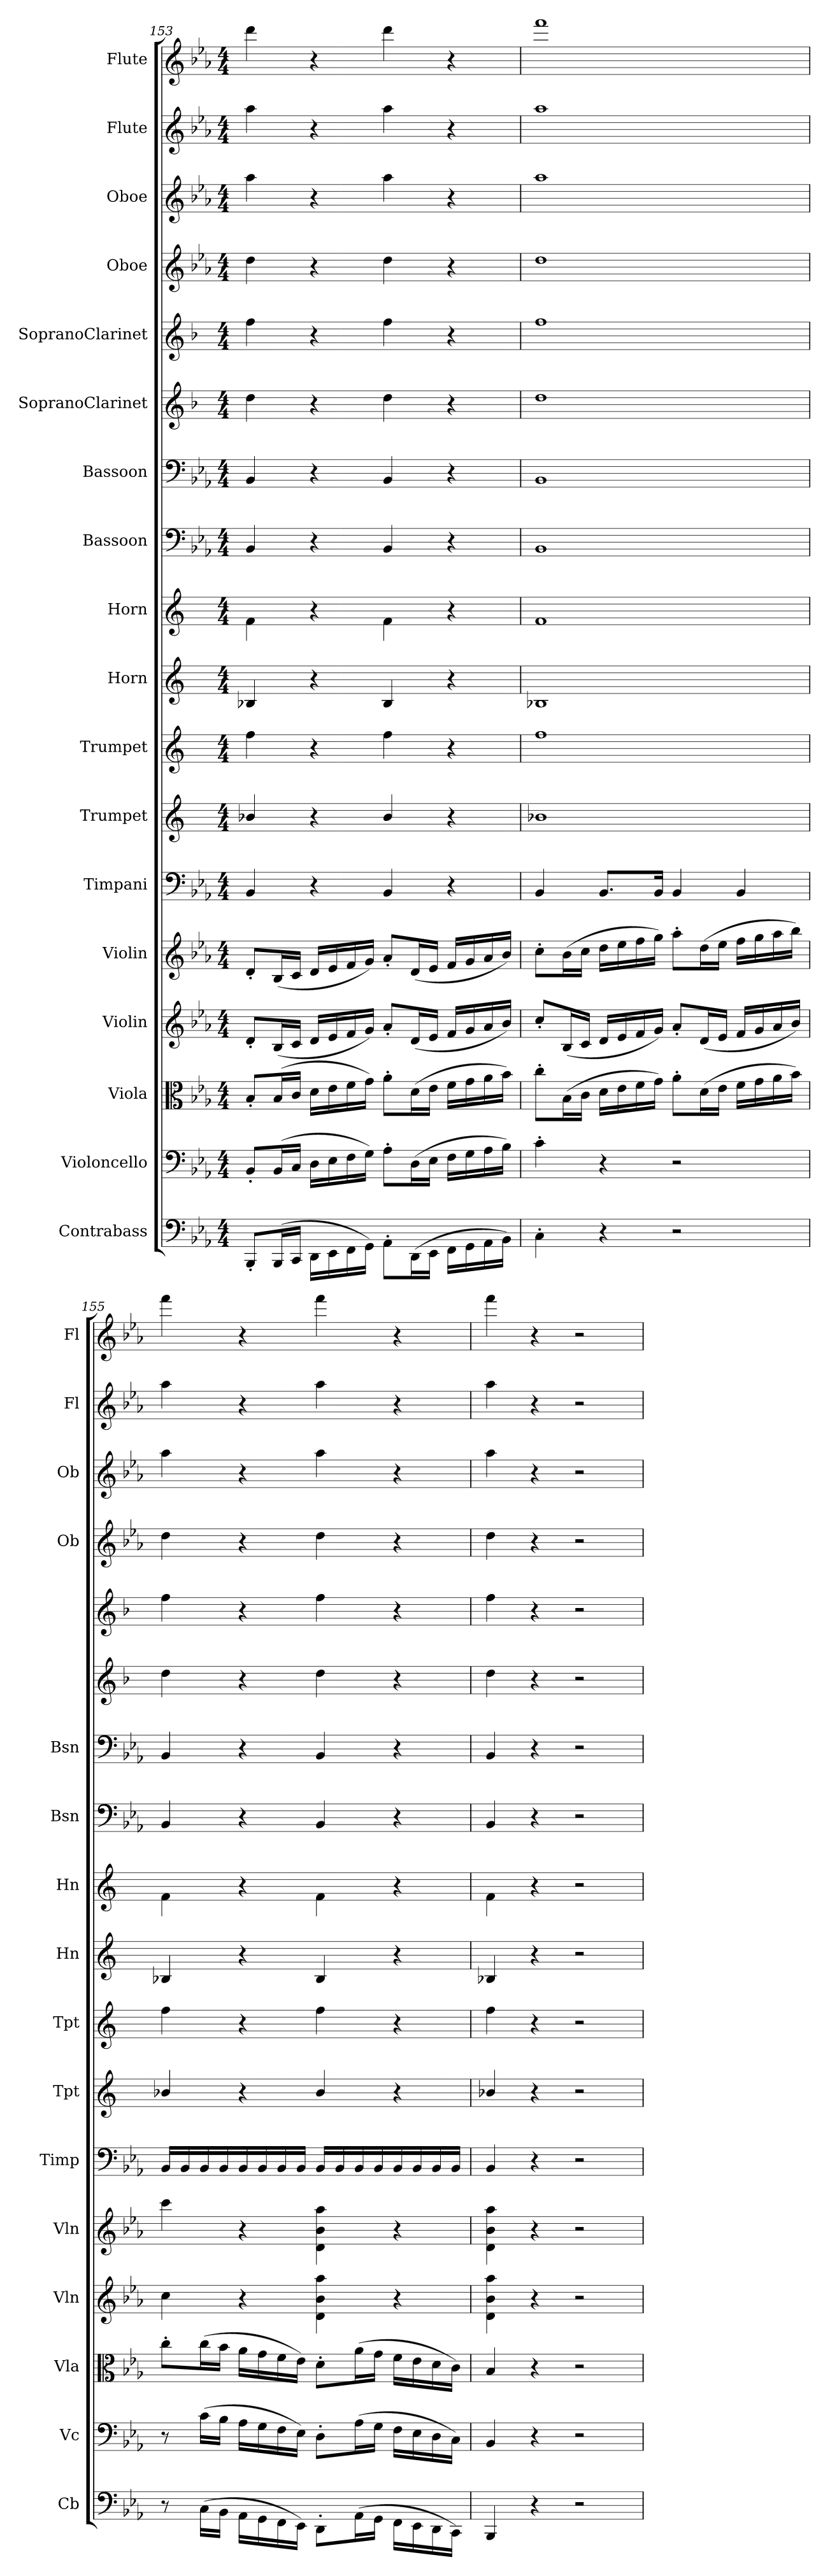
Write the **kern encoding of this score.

**kern	**kern	**kern	**kern	**kern	**kern	**kern	**kern	**kern	**kern	**kern	**kern	**kern	**kern	**kern	**kern	**kern	**kern
*part18	*part17	*part16	*part15	*part14	*part13	*part12	*part11	*part10	*part9	*part8	*part7	*part6	*part5	*part4	*part3	*part2	*part1
*staff18	*staff17	*staff16	*staff15	*staff14	*staff13	*staff12	*staff11	*staff10	*staff9	*staff8	*staff7	*staff6	*staff5	*staff4	*staff3	*staff2	*staff1
*I"Contrabass	*I"Violoncello	*I"Viola	*I"Violin	*I"Violin	*I"Timpani	*I"Trumpet	*I"Trumpet	*I"Horn	*I"Horn	*I"Bassoon	*I"Bassoon	*I"SopranoClarinet	*I"SopranoClarinet	*I"Oboe	*I"Oboe	*I"Flute	*I"Flute
*I'Cb	*I'Vc	*I'Vla	*I'Vln	*I'Vln	*I'Timp	*I'Tpt	*I'Tpt	*I'Hn	*I'Hn	*I'Bsn	*I'Bsn	*	*	*I'Ob	*I'Ob	*I'Fl	*I'Fl
*clefF4	*clefF4	*clefC3	*clefG2	*clefG2	*clefF4	*clefG2	*clefG2	*clefG2	*clefG2	*clefF4	*clefF4	*clefG2	*clefG2	*clefG2	*clefG2	*clefG2	*clefG2
*k[b-e-a-]	*k[b-e-a-]	*k[b-e-a-]	*k[b-e-a-]	*k[b-e-a-]	*k[b-e-a-]	*k[]	*k[]	*k[]	*k[]	*k[b-e-a-]	*k[b-e-a-]	*k[b-]	*k[b-]	*k[b-e-a-]	*k[b-e-a-]	*k[b-e-a-]	*k[b-e-a-]
*M4/4	*M4/4	*M4/4	*M4/4	*M4/4	*M4/4	*M4/4	*M4/4	*M4/4	*M4/4	*M4/4	*M4/4	*M4/4	*M4/4	*M4/4	*M4/4	*M4/4	*M4/4
=153	=153	=153	=153	=153	=153	=153	=153	=153	=153	=153	=153	=153	=153	=153	=153	=153	=153
8BBB-'/L	8BB-'/L	8B-'/L	8d'/L	8d'/L	4BB-/	4b-X/	4ff\	4B-X/	4f\	4BB-/	4BB-/	4dd\	4ff\	4dd\	4aa-\	4aa-\	4ddd\
(16BBB-/L	(16BB-/L	(16B-/L	(16B-/L	(16B-/L	.	.	.	.	.	.	.	.	.	.	.	.	.
16CC/JJ	16C/JJ	16c/JJ	16c/JJ	16c/JJ	.	.	.	.	.	.	.	.	.	.	.	.	.
16DD\LL	16D\LL	16d\LL	16d/LL	16d/LL	4r	4r	4r	4r	4r	4r	4r	4r	4r	4r	4r	4r	4r
16EE-\	16E-\	16e-\	16e-/	16e-/	.	.	.	.	.	.	.	.	.	.	.	.	.
16FF\	16F\	16f\	16f/	16f/	.	.	.	.	.	.	.	.	.	.	.	.	.
16GG\JJ)	16G\JJ)	16g\JJ)	16g/JJ)	16g/JJ)	.	.	.	.	.	.	.	.	.	.	.	.	.
8AA-'\L	8A-'\L	8a-'\L	8a-'/L	8a-'/L	4BB-/	4b-/	4ff\	4B-/	4f\	4BB-/	4BB-/	4dd\	4ff\	4dd\	4aa-\	4aa-\	4ddd\
(16DD\L	(16D\L	(16d\L	(16d/L	(16d/L	.	.	.	.	.	.	.	.	.	.	.	.	.
16EE-\JJ	16E-\JJ	16e-\JJ	16e-/JJ	16e-/JJ	.	.	.	.	.	.	.	.	.	.	.	.	.
16FF\LL	16F\LL	16f\LL	16f/LL	16f/LL	4r	4r	4r	4r	4r	4r	4r	4r	4r	4r	4r	4r	4r
16GG\	16G\	16g\	16g/	16g/	.	.	.	.	.	.	.	.	.	.	.	.	.
16AA-\	16A-\	16a-\	16a-/	16a-/	.	.	.	.	.	.	.	.	.	.	.	.	.
16BB-\JJ)	16B-\JJ)	16b-\JJ)	16b-/JJ)	16b-/JJ)	.	.	.	.	.	.	.	.	.	.	.	.	.
=154	=154	=154	=154	=154	=154	=154	=154	=154	=154	=154	=154	=154	=154	=154	=154	=154	=154
4C'\	4c'\	8cc'\L	8cc'/L	8cc'\L	4BB-/	1b-X/	1ff\	1B-X/	1f\	1BB-/	1BB-/	1dd\	1ff\	1dd\	1aa-\	1aa-\	1fff\
.	.	(16B-\L	(16B-/L	(16b-\L	.	.	.	.	.	.	.	.	.	.	.	.	.
.	.	16c\JJ	16c/JJ	16cc\JJ	.	.	.	.	.	.	.	.	.	.	.	.	.
4r	4r	16d\LL	16d/LL	16dd\LL	8.BB-/L	.	.	.	.	.	.	.	.	.	.	.	.
.	.	16e-\	16e-/	16ee-\	.	.	.	.	.	.	.	.	.	.	.	.	.
.	.	16f\	16f/	16ff\	.	.	.	.	.	.	.	.	.	.	.	.	.
.	.	16g\JJ)	16g/JJ)	16gg\JJ)	16BB-/Jk	.	.	.	.	.	.	.	.	.	.	.	.
2r	2r	8a-'\L	8a-'/L	8aa-'\L	4BB-/	.	.	.	.	.	.	.	.	.	.	.	.
.	.	(16d\L	(16d/L	(16dd\L	.	.	.	.	.	.	.	.	.	.	.	.	.
.	.	16e-\JJ	16e-/JJ	16ee-\JJ	.	.	.	.	.	.	.	.	.	.	.	.	.
.	.	16f\LL	16f/LL	16ff\LL	4BB-/	.	.	.	.	.	.	.	.	.	.	.	.
.	.	16g\	16g/	16gg\	.	.	.	.	.	.	.	.	.	.	.	.	.
.	.	16a-\	16a-/	16aa-\	.	.	.	.	.	.	.	.	.	.	.	.	.
.	.	16b-\JJ)	16b-/JJ)	16bb-\JJ)	.	.	.	.	.	.	.	.	.	.	.	.	.
=155	=155	=155	=155	=155	=155	=155	=155	=155	=155	=155	=155	=155	=155	=155	=155	=155	=155
8r	8r	8cc'\L	4cc\	4ccc\	16BB-/LL	4b-X/	4ff\	4B-X/	4f\	4BB-/	4BB-/	4dd\	4ff\	4dd\	4aa-\	4aa-\	4fff\
.	.	.	.	.	16BB-/	.	.	.	.	.	.	.	.	.	.	.	.
(16C\LL	(16c\LL	(16cc\L	.	.	16BB-/	.	.	.	.	.	.	.	.	.	.	.	.
16BB-\JJ	16B-\JJ	16b-\JJ	.	.	16BB-/	.	.	.	.	.	.	.	.	.	.	.	.
16AA-\LL	16A-\LL	16a-\LL	4r	4r	16BB-/	4r	4r	4r	4r	4r	4r	4r	4r	4r	4r	4r	4r
16GG\	16G\	16g\	.	.	16BB-/	.	.	.	.	.	.	.	.	.	.	.	.
16FF\	16F\	16f\	.	.	16BB-/	.	.	.	.	.	.	.	.	.	.	.	.
16EE-\JJ)	16E-\JJ)	16e-\JJ)	.	.	16BB-/JJ	.	.	.	.	.	.	.	.	.	.	.	.
8DD'\L	8D'\L	8d'\L	4d\ 4b-\ 4aa-\	4d\ 4b-\ 4aa-\	16BB-/LL	4b-/	4ff\	4B-/	4f\	4BB-/	4BB-/	4dd\	4ff\	4dd\	4aa-\	4aa-\	4fff\
.	.	.	.	.	16BB-/	.	.	.	.	.	.	.	.	.	.	.	.
(16AA-\L	(16A-\L	(16a-\L	.	.	16BB-/	.	.	.	.	.	.	.	.	.	.	.	.
16GG\JJ	16G\JJ	16g\JJ	.	.	16BB-/	.	.	.	.	.	.	.	.	.	.	.	.
16FF\LL	16F\LL	16f\LL	4r	4r	16BB-/	4r	4r	4r	4r	4r	4r	4r	4r	4r	4r	4r	4r
16EE-\	16E-\	16e-\	.	.	16BB-/	.	.	.	.	.	.	.	.	.	.	.	.
16DD\	16D\	16d\	.	.	16BB-/	.	.	.	.	.	.	.	.	.	.	.	.
16CC\JJ)	16C\JJ)	16c\JJ)	.	.	16BB-/JJ	.	.	.	.	.	.	.	.	.	.	.	.
=156	=156	=156	=156	=156	=156	=156	=156	=156	=156	=156	=156	=156	=156	=156	=156	=156	=156
4BBB-/	4BB-/	4B-/	4d\ 4b-\ 4aa-\	4d\ 4b-\ 4aa-\	4BB-/	4b-X/	4ff\	4B-X/	4f\	4BB-/	4BB-/	4dd\	4ff\	4dd\	4aa-\	4aa-\	4fff\
4r	4r	4r	4r	4r	4r	4r	4r	4r	4r	4r	4r	4r	4r	4r	4r	4r	4r
2r	2r	2r	2r	2r	2r	2r	2r	2r	2r	2r	2r	2r	2r	2r	2r	2r	2r
=	=	=	=	=	=	=	=	=	=	=	=	=	=	=	=	=	=
*-	*-	*-	*-	*-	*-	*-	*-	*-	*-	*-	*-	*-	*-	*-	*-	*-	*-
